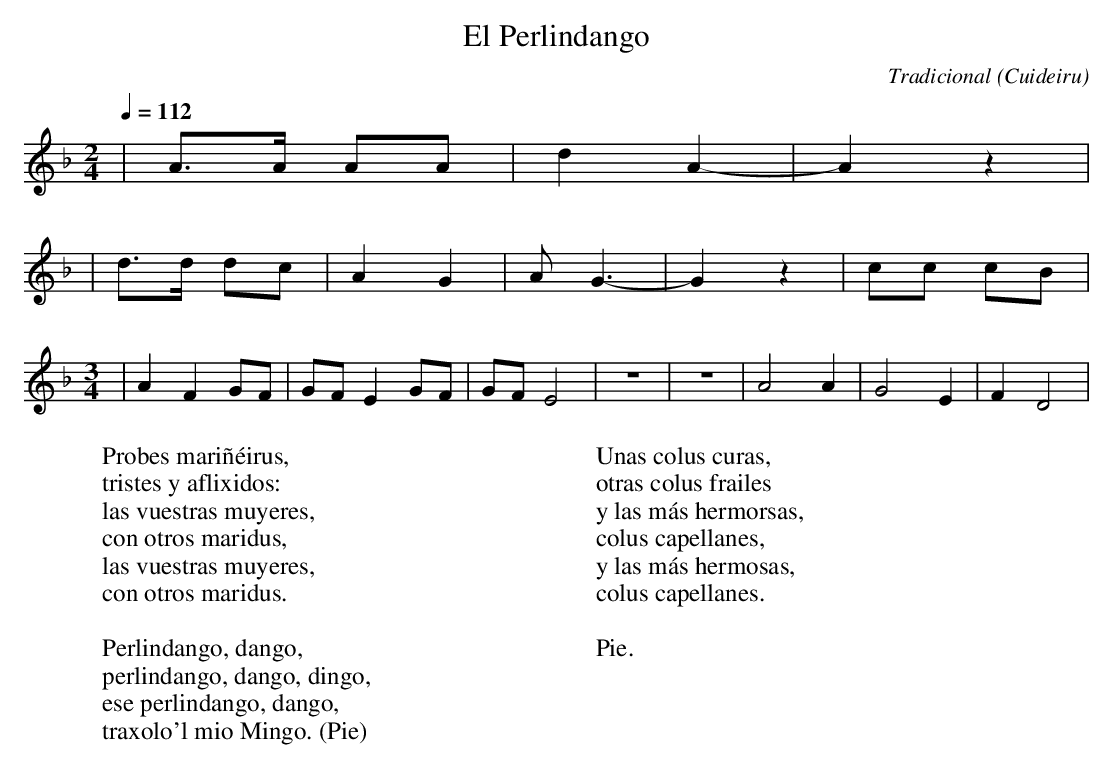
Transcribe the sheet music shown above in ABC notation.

X:1
T:El Perlindango
C:Tradicional
O:Cuideiru
M:2/4
L:1/8
Q:1/4=112
W:Probes mariñéirus,
W:tristes y aflixidos:
W:las vuestras muyeres,
W:con otros maridus,
W:las vuestras muyeres,
W:con otros maridus.
W:
W:Perlindango, dango,
W:perlindango, dango, dingo,
W:ese perlindango, dango,
W:traxolo'l mio Mingo. (Pie)
W:
W:Unas colus curas,
W:otras colus frailes
W:y las más hermorsas,
W:colus capellanes,
W:y las más hermosas,
W:colus capellanes.
W:
W:Pie.
K:Dm
|A3/2A/ AA|d2 A2-|A2 z2|
|d3/2d/ dc|A2 G2|A G3-|G2 z2|cc cB|
M:3/4
|A2 F2 GF|GF E2 GF|GF E4|z6|z6|A4 A2|G4 E2|F2 D4|
